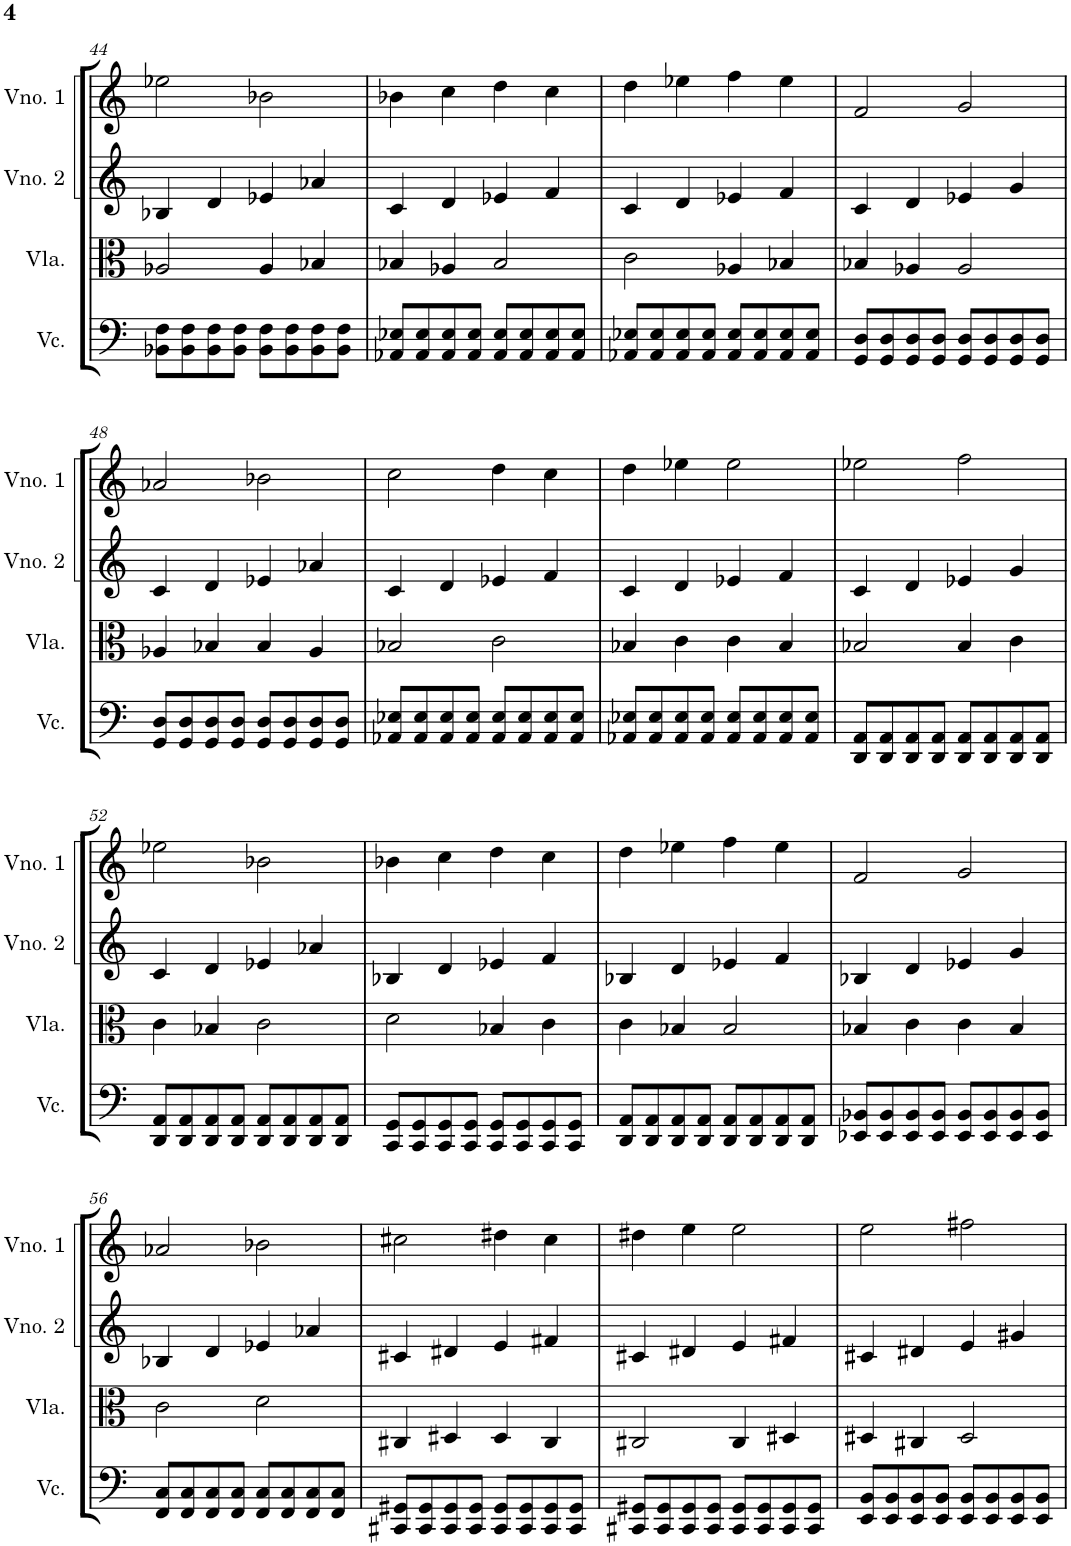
**kern	**kern	**kern	**kern
*part4	*part3	*part2	*part1
*staff4	*staff3	*staff2	*staff1
*I"Violoncelo	*I"Viola	*I"Violino 2	*I"Violino 1
*I'Vc.	*I'Vla.	*I'Vno. 2	*I'Vno. 1
!!LO:PB:g=z
*clefF4	*clefC3	*clefG2	*clefG2
*k[]	*k[]	*k[]	*k[]
*M4/4	*M4/4	*M4/4	*M4/4
=44	=44	=44	=44
8BB-X\ 8F\L	2A-X/	4B-X/	2ee-X\
8BB-\ 8F\	.	.	.
8BB-\ 8F\	.	4d/	.
8BB-\ 8F\J	.	.	.
8BB-\ 8F\L	4A-/	4e-X/	2b-X\
8BB-\ 8F\	.	.	.
8BB-\ 8F\	4B-X/	4a-X/	.
8BB-\ 8F\J	.	.	.
=45	=45	=45	=45
8AA-X/ 8E-X/L	4B-X/	4c/	4b-X\
8AA-/ 8E-/	.	.	.
8AA-/ 8E-/	4A-X/	4d/	4cc\
8AA-/ 8E-/J	.	.	.
8AA-/ 8E-/L	2B-/	4e-X/	4dd\
8AA-/ 8E-/	.	.	.
8AA-/ 8E-/	.	4f/	4cc\
8AA-/ 8E-/J	.	.	.
=46	=46	=46	=46
8AA-X/ 8E-X/L	2c\	4c/	4dd\
8AA-/ 8E-/	.	.	.
8AA-/ 8E-/	.	4d/	4ee-X\
8AA-/ 8E-/J	.	.	.
8AA-/ 8E-/L	4A-X/	4e-X/	4ff\
8AA-/ 8E-/	.	.	.
8AA-/ 8E-/	4B-X/	4f/	4ee-\
8AA-/ 8E-/J	.	.	.
=47	=47	=47	=47
8GG/ 8D/L	4B-X/	4c/	2f/
8GG/ 8D/	.	.	.
8GG/ 8D/	4A-X/	4d/	.
8GG/ 8D/J	.	.	.
8GG/ 8D/L	2A-/	4e-X/	2g/
8GG/ 8D/	.	.	.
8GG/ 8D/	.	4g/	.
8GG/ 8D/J	.	.	.
!!LO:LB:g=z
=48	=48	=48	=48
8GG/ 8D/L	4A-X/	4c/	2a-X/
8GG/ 8D/	.	.	.
8GG/ 8D/	4B-X/	4d/	.
8GG/ 8D/J	.	.	.
8GG/ 8D/L	4B-/	4e-X/	2b-X\
8GG/ 8D/	.	.	.
8GG/ 8D/	4A-/	4a-X/	.
8GG/ 8D/J	.	.	.
=49	=49	=49	=49
8AA-X/ 8E-X/L	2B-X/	4c/	2cc\
8AA-/ 8E-/	.	.	.
8AA-/ 8E-/	.	4d/	.
8AA-/ 8E-/J	.	.	.
8AA-/ 8E-/L	2c\	4e-X/	4dd\
8AA-/ 8E-/	.	.	.
8AA-/ 8E-/	.	4f/	4cc\
8AA-/ 8E-/J	.	.	.
=50	=50	=50	=50
8AA-X/ 8E-X/L	4B-X/	4c/	4dd\
8AA-/ 8E-/	.	.	.
8AA-/ 8E-/	4c\	4d/	4ee-X\
8AA-/ 8E-/J	.	.	.
8AA-/ 8E-/L	4c\	4e-X/	2ee-\
8AA-/ 8E-/	.	.	.
8AA-/ 8E-/	4B-/	4f/	.
8AA-/ 8E-/J	.	.	.
=51	=51	=51	=51
8DD/ 8AA/L	2B-X/	4c/	2ee-X\
8DD/ 8AA/	.	.	.
8DD/ 8AA/	.	4d/	.
8DD/ 8AA/J	.	.	.
8DD/ 8AA/L	4B-/	4e-X/	2ff\
8DD/ 8AA/	.	.	.
8DD/ 8AA/	4c\	4g/	.
8DD/ 8AA/J	.	.	.
!!LO:LB:g=z
=52	=52	=52	=52
8DD/ 8AA/L	4c\	4c/	2ee-X\
8DD/ 8AA/	.	.	.
8DD/ 8AA/	4B-X/	4d/	.
8DD/ 8AA/J	.	.	.
8DD/ 8AA/L	2c\	4e-X/	2b-X\
8DD/ 8AA/	.	.	.
8DD/ 8AA/	.	4a-X/	.
8DD/ 8AA/J	.	.	.
=53	=53	=53	=53
8CC/ 8GG/L	2d\	4B-X/	4b-X\
8CC/ 8GG/	.	.	.
8CC/ 8GG/	.	4d/	4cc\
8CC/ 8GG/J	.	.	.
8CC/ 8GG/L	4B-X/	4e-X/	4dd\
8CC/ 8GG/	.	.	.
8CC/ 8GG/	4c\	4f/	4cc\
8CC/ 8GG/J	.	.	.
=54	=54	=54	=54
8DD/ 8AA/L	4c\	4B-X/	4dd\
8DD/ 8AA/	.	.	.
8DD/ 8AA/	4B-X/	4d/	4ee-X\
8DD/ 8AA/J	.	.	.
8DD/ 8AA/L	2B-/	4e-X/	4ff\
8DD/ 8AA/	.	.	.
8DD/ 8AA/	.	4f/	4ee-\
8DD/ 8AA/J	.	.	.
=55	=55	=55	=55
8EE-X/ 8BB-X/L	4B-X/	4B-X/	2f/
8EE-/ 8BB-/	.	.	.
8EE-/ 8BB-/	4c\	4d/	.
8EE-/ 8BB-/J	.	.	.
8EE-/ 8BB-/L	4c\	4e-X/	2g/
8EE-/ 8BB-/	.	.	.
8EE-/ 8BB-/	4B-/	4g/	.
8EE-/ 8BB-/J	.	.	.
!!LO:LB:g=z
=56	=56	=56	=56
8FF/ 8C/L	2c\	4B-X/	2a-X/
8FF/ 8C/	.	.	.
8FF/ 8C/	.	4d/	.
8FF/ 8C/J	.	.	.
8FF/ 8C/L	2d\	4e-X/	2b-X\
8FF/ 8C/	.	.	.
8FF/ 8C/	.	4a-X/	.
8FF/ 8C/J	.	.	.
=57	=57	=57	=57
8CC#X/ 8GG#X/L	4C#X/	4c#X/	2cc#X\
8CC#/ 8GG#/	.	.	.
8CC#/ 8GG#/	4D#X/	4d#X/	.
8CC#/ 8GG#/J	.	.	.
8CC#/ 8GG#/L	4D#/	4e/	4dd#X\
8CC#/ 8GG#/	.	.	.
8CC#/ 8GG#/	4C#/	4f#X/	4cc#\
8CC#/ 8GG#/J	.	.	.
=58	=58	=58	=58
8CC#X/ 8GG#X/L	2C#X/	4c#X/	4dd#X\
8CC#/ 8GG#/	.	.	.
8CC#/ 8GG#/	.	4d#X/	4ee\
8CC#/ 8GG#/J	.	.	.
8CC#/ 8GG#/L	4C#/	4e/	2ee\
8CC#/ 8GG#/	.	.	.
8CC#/ 8GG#/	4D#X/	4f#X/	.
8CC#/ 8GG#/J	.	.	.
=59	=59	=59	=59
8EE/ 8BB/L	4D#X/	4c#X/	2ee\
8EE/ 8BB/	.	.	.
8EE/ 8BB/	4C#X/	4d#X/	.
8EE/ 8BB/J	.	.	.
8EE/ 8BB/L	2D#/	4e/	2ff#X\
8EE/ 8BB/	.	.	.
8EE/ 8BB/	.	4g#X/	.
8EE/ 8BB/J	.	.	.
=	=	=	=
*-	*-	*-	*-
